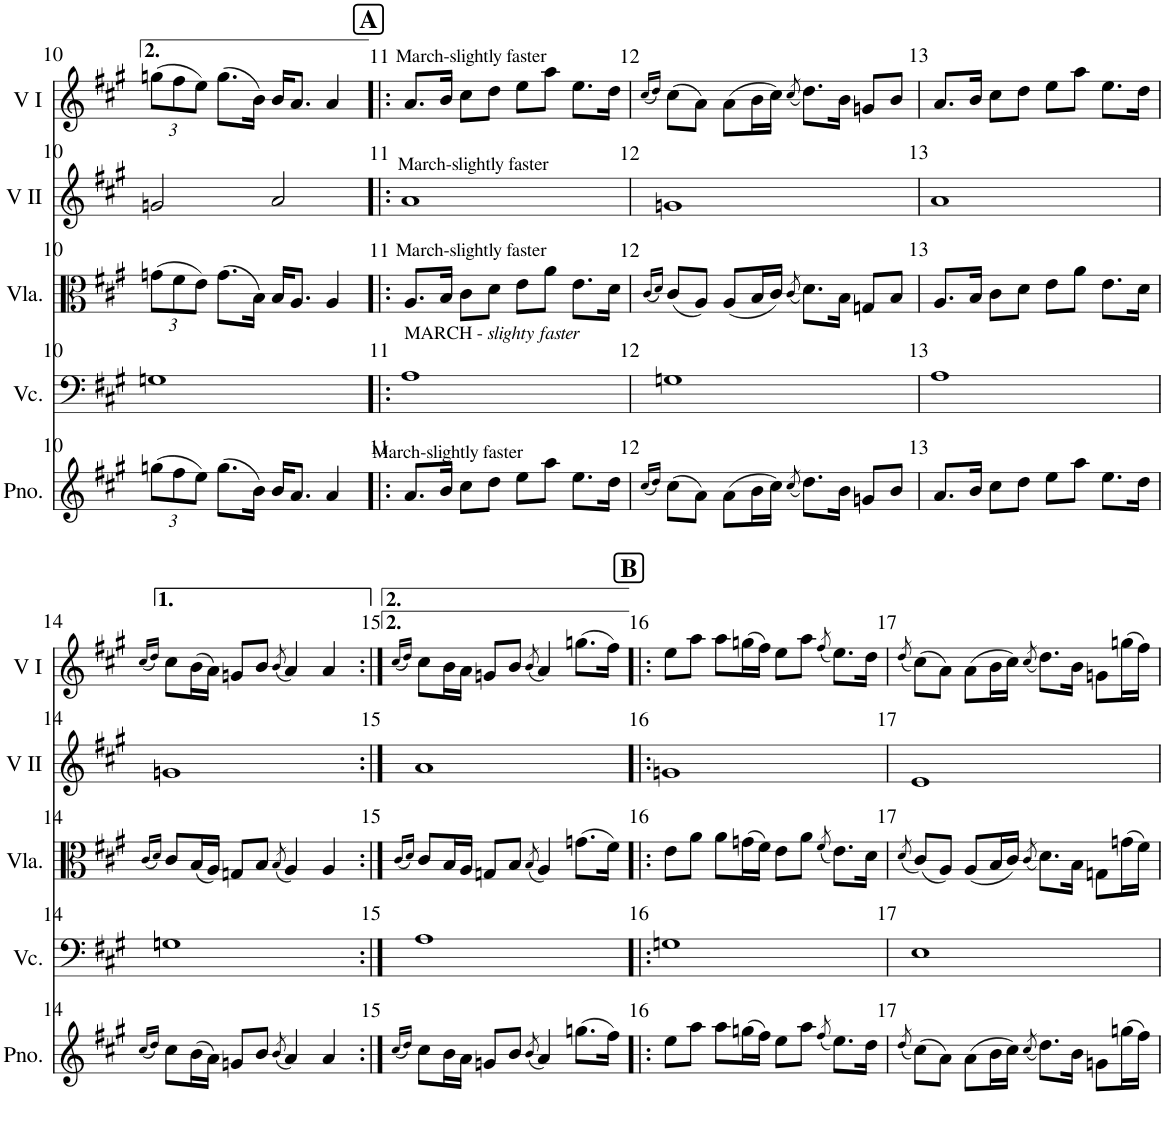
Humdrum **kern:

**kern	**kern	**kern	**kern	**kern
*part5	*part4	*part3	*part2	*part1
*staff5	*staff4	*staff3	*staff2	*staff1
*I"Piano	*I"Violoncello	*I"Viola	*I"Violin II	*I"Violin I
*I'Pno.	*I'Vc.	*I'Vla.	*I'V II	*I'V I
!!LO:PB:g=z
*clefG2	*clefF4	*clefC3	*clefG2	*clefG2
*k[f#c#g#]	*k[f#c#g#]	*k[f#c#g#]	*k[f#c#g#]	*k[f#c#g#]
*M4/4	*M4/4	*M4/4	*M4/4	*M4/4
*Xbrackettup	*	*Xbrackettup	*	*Xbrackettup
=10	=10	=10	=10	=10
(12ggn\L	1Gn	(12gn\L	2gn/	(12ggn\L
12ff#\	.	12f#\	.	12ff#\
12ee\J)	.	12e\J)	.	12ee\J)
(8.gg\L	.	(8.g\L	.	(8.gg\L
16b\Jk)	.	16B\Jk)	.	16b\Jk)
16b/KL	.	16B/KL	2a/	16b/KL
8.a/J	.	8.A/J	.	8.a/J
4a/	.	4A/	.	4a/
!!LO:REH:place=s1:a:B:cj:fs=14:t=A
=11!|:	=11!|:	=11!|:	=11!|:	=11!|:
!	!	!	!	!LO:TX:a:t=March-slightly faster
!	!	!	!LO:TX:a:t=March-slightly faster	!
!	!	!LO:TX:a:t=March-slightly faster	!	!
!	!LO:TX:a:t=MARCH -	!	!	!
!	!LO:TX:a:i:t=slighty faster	!	!	!
!LO:TX:a:t=March-slightly faster	!	!	!	!
8.a/L	1A	8.A/L	1a	8.a/L
16b/Jk	.	16B/Jk	.	16b/Jk
8cc#\L	.	8c#\L	.	8cc#\L
8dd\J	.	8d\J	.	8dd\J
8ee\L	.	8e\L	.	8ee\L
8aa\J	.	8a\J	.	8aa\J
8.ee\L	.	8.e\L	.	8.ee\L
16dd\Jk	.	16d\Jk	.	16dd\Jk
=12	=12	=12	=12	=12
(16qcc#/LL	.	(16qc#/LL	.	(16qcc#/LL
16qdd/JJ)	.	16qd/JJ)	.	16qdd/JJ)
(8cc#\L	1Gn	(8c#/L	1gn	(8cc#\L
8a\J)	.	8A/J)	.	8a\J)
(8a\L	.	(8A/L	.	(8a\L
16b\L	.	16B/L	.	16b\L
16cc#\JJ)	.	16c#/JJ)	.	16cc#\JJ)
(8qcc#/	.	(8qc#/	.	(8qcc#/
8.dd\L)	.	8.d\L)	.	8.dd\L)
16b\Jk	.	16B\Jk	.	16b\Jk
8gn/L	.	8Gn/L	.	8gn/L
8b/J	.	8B/J	.	8b/J
=13	=13	=13	=13	=13
8.a/L	1A	8.A/L	1a	8.a/L
16b/Jk	.	16B/Jk	.	16b/Jk
8cc#\L	.	8c#\L	.	8cc#\L
8dd\J	.	8d\J	.	8dd\J
8ee\L	.	8e\L	.	8ee\L
8aa\J	.	8a\J	.	8aa\J
8.ee\L	.	8.e\L	.	8.ee\L
16dd\Jk	.	16d\Jk	.	16dd\Jk
!!LO:LB:g=z
=14	=14	=14	=14	=14
(16qcc#/LL	.	(16qc#/LL	.	(16qcc#/LL
16qdd/JJ)	.	16qd/JJ)	.	16qdd/JJ)
8cc#\L	1Gn	8c#/L	1gn	8cc#\L
(16b\L	.	(16B/L	.	(16b\L
16a\JJ)	.	16A/JJ)	.	16a\JJ)
8gn/L	.	8Gn/L	.	8gn/L
8b/J	.	8B/J	.	8b/J
(8qb/	.	(8qB/	.	(8qb/
4a/)	.	4A/)	.	4a/)
4a/	.	4A/	.	4a/
=15:|!	=15:|!	=15:|!	=15:|!	=15:|!
(16qcc#/LL	.	(16qc#/LL	.	(16qcc#/LL
16qdd/JJ)	.	16qd/JJ)	.	16qdd/JJ)
8cc#\L	1A	8c#/L	1a	8cc#\L
16b\L	.	16B/L	.	16b\L
16a\JJ	.	16A/JJ	.	16a\JJ
8gn/L	.	8Gn/L	.	8gn/L
8b/J	.	8B/J	.	8b/J
(8qb/	.	(8qB/	.	(8qb/
4a/)	.	4A/)	.	4a/)
(8.ggn\L	.	(8.gn\L	.	(8.ggn\L
16ff#\Jk)	.	16f#\Jk)	.	16ff#\Jk)
!!LO:REH:place=s1:a:B:cj:fs=14:t=B
=16!|:	=16!|:	=16!|:	=16!|:	=16!|:
8ee\L	1Gn	8e\L	1gn	8ee\L
8aa\J	.	8a\J	.	8aa\J
8aa\L	.	8a\L	.	8aa\L
(16ggn\L	.	(16gn\L	.	(16ggn\L
16ff#\JJ)	.	16f#\JJ)	.	16ff#\JJ)
8ee\L	.	8e\L	.	8ee\L
8aa\J	.	8a\J	.	8aa\J
(8qff#/	.	(8qf#/	.	(8qff#/
8.ee\L)	.	8.e\L)	.	8.ee\L)
16dd\Jk	.	16d\Jk	.	16dd\Jk
=17	=17	=17	=17	=17
(8qdd/	.	(8qd/	.	(8qdd/
(8cc#\L)	1E	(8c#/L)	1e	(8cc#\L)
8a\J)	.	8A/J)	.	8a\J)
(8a\L	.	(8A/L	.	(8a\L
16b\L	.	16B/L	.	16b\L
16cc#\JJ)	.	16c#/JJ)	.	16cc#\JJ)
(8qcc#/	.	(8qc#/	.	(8qcc#/
8.dd\L)	.	8.d\L)	.	8.dd\L)
16b\Jk	.	16B\Jk	.	16b\Jk
8gn\L	.	8Gn\L	.	8gn\L
(16ggn\L	.	(16gn\L	.	(16ggn\L
16ff#\JJ)	.	16f#\JJ)	.	16ff#\JJ)
=	=	=	=	=
*-	*-	*-	*-	*-
